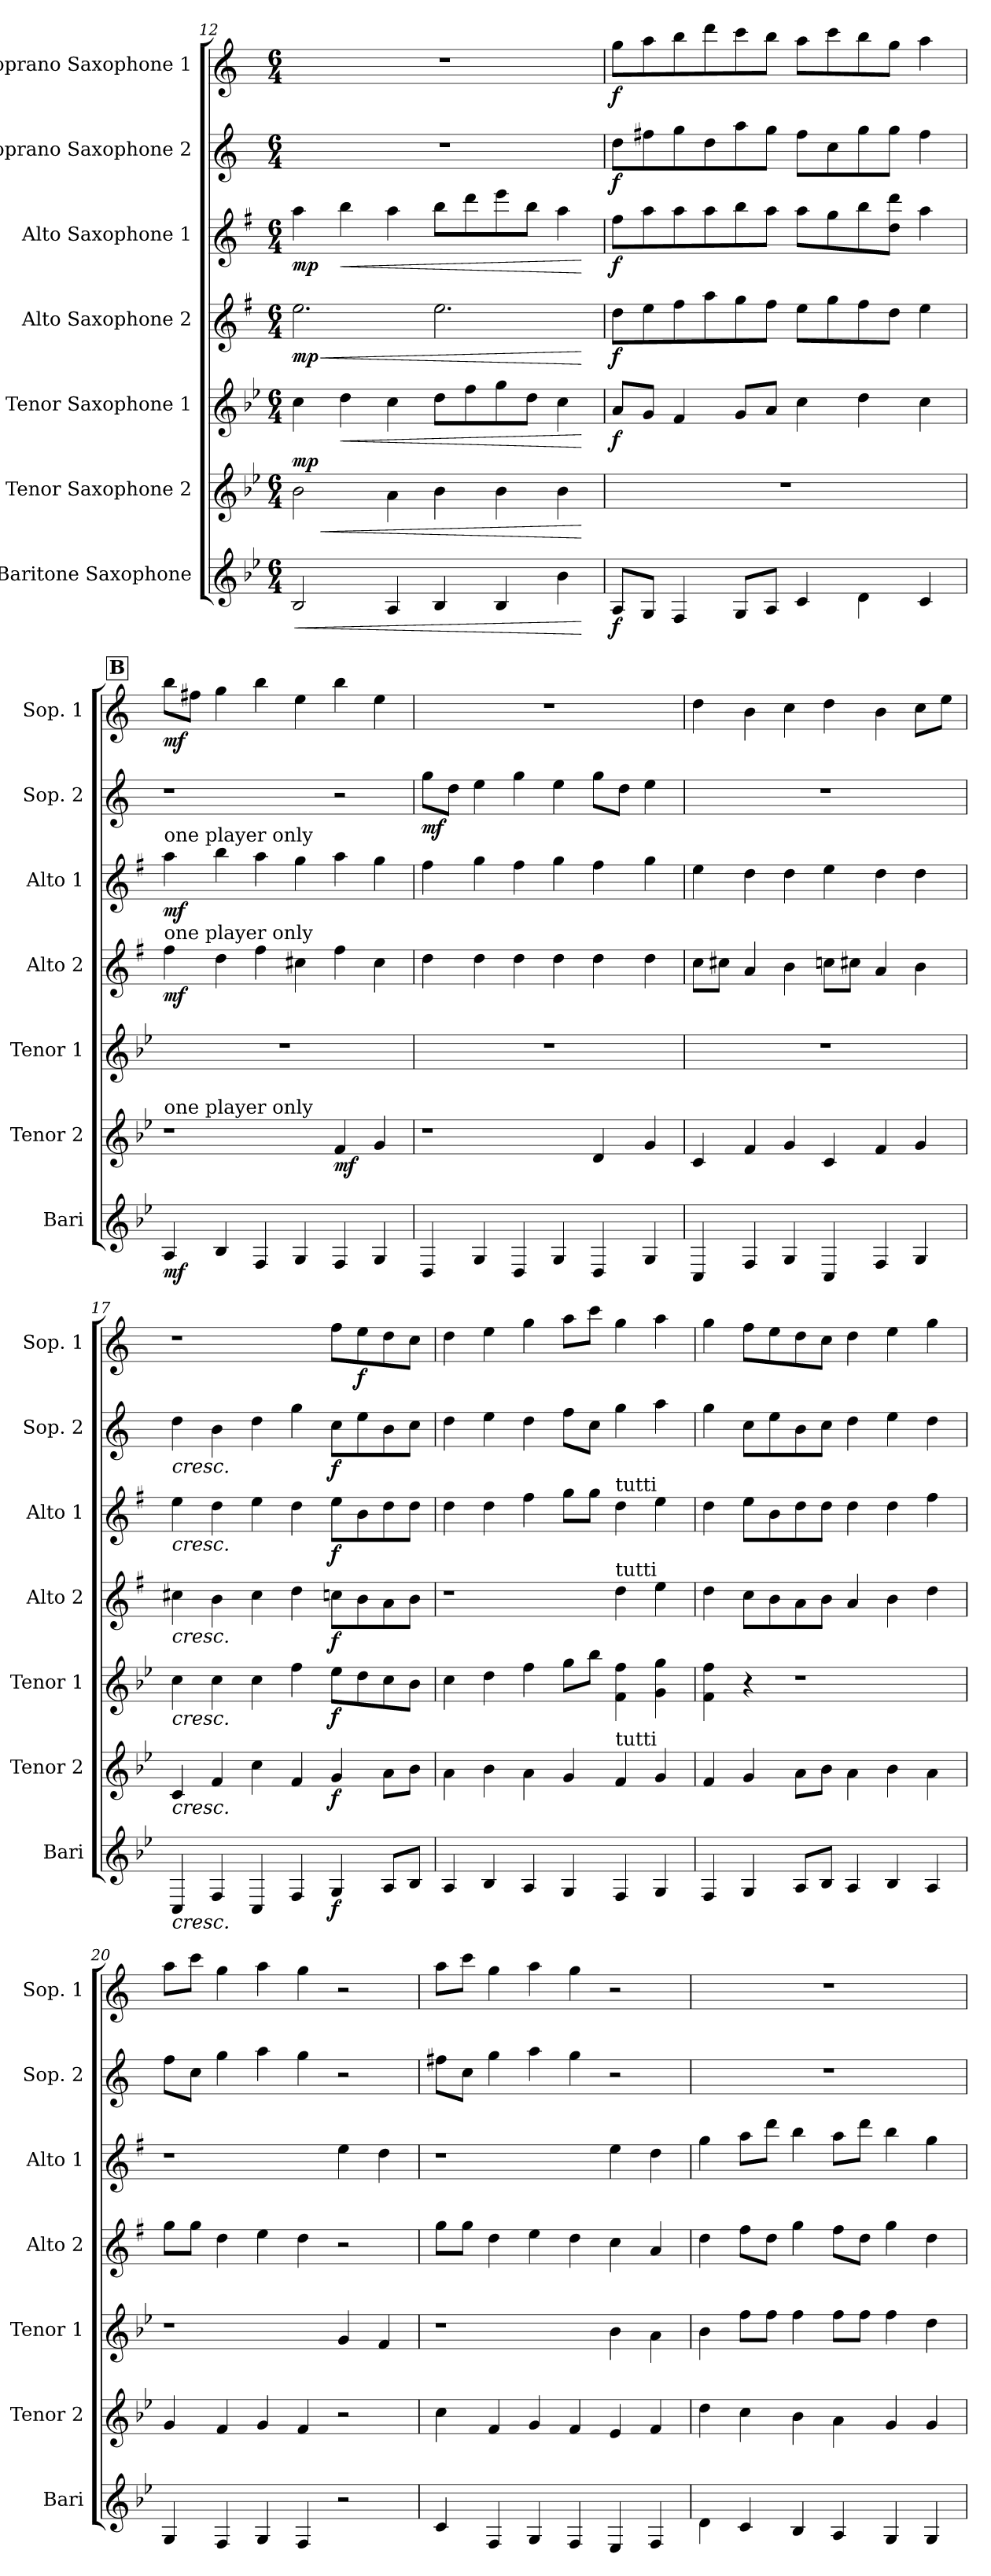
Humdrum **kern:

**kern	**dynam	**kern	**dynam	**kern	**dynam	**kern	**dynam	**kern	**dynam	**kern	**dynam	**kern	**dynam
*part7	*part7	*part6	*part6	*part5	*part5	*part4	*part4	*part3	*part3	*part2	*part2	*part1	*part1
*staff7	*staff7	*staff6	*staff6	*staff5	*staff5	*staff4	*staff4	*staff3	*staff3	*staff2	*staff2	*staff1	*staff1
*I"Baritone Saxophone	*	*I"Tenor Saxophone 2	*	*I"Tenor Saxophone 1	*	*I"Alto Saxophone 2	*	*I"Alto Saxophone 1	*	*I"Soprano Saxophone 2	*	*I"Soprano Saxophone 1	*
*I'Bari	*	*I'Tenor 2	*	*I'Tenor 1	*	*I'Alto 2	*	*I'Alto 1	*	*I'Sop. 2	*	*I'Sop. 1	*
!!LO:PB:g=z
*clefG2	*	*clefG2	*	*clefG2	*	*clefG2	*	*clefG2	*	*clefG2	*	*clefG2	*
*ITrd12c21	*	*ITrd8c14	*	*ITrd8c14	*	*ITrd5c9	*	*ITrd5c9	*	*ITrd1c2	*	*ITrd1c2	*
*k[b-e-]	*	*k[b-e-]	*	*k[b-e-]	*	*k[b-e-]	*	*k[b-e-]	*	*k[b-e-]	*	*k[b-e-]	*
*M6/4	*	*M6/4	*	*M6/4	*	*M6/4	*	*M6/4	*	*M6/4	*	*M6/4	*
=12	=12	=12	=12	=12	=12	=12	=12	=12	=12	=12	=12	=12	=12
!	!LO:HP:b	!	!LO:HP:b	!	!	!	!LO:HP:b	!	!	!	!	!	!
!	!LO:DY:n=1:b	!	!	!	!	!	!	!	!	!	!	!	!
!	!LO:DY:n=2:a	!	!LO:DY:n=1:a	!	!	!	!LO:DY:n=1:b	!	!LO:DY:b	!	!	!	!
2BB-/	< mp mp	2B-\	< mp	4c\	.	2.g\	< mp	4cc\	mp	1.r	.	1.r	.
!	!	!	!	!	!LO:HP:b	!	!	!	!LO:HP:b	!	!	!	!
.	.	.	.	4d\	<	.	.	4dd\	<	.	.	.	.
4AA/	.	4A\	.	4c\	.	.	.	4cc\	.	.	.	.	.
4BB-/	.	4B-\	.	8d\L	.	2.g\	.	8dd\L	.	.	.	.	.
.	.	.	.	8f\	.	.	.	8ff\	.	.	.	.	.
4BB-/	.	4B-\	.	8g\	.	.	.	8gg\	.	.	.	.	.
.	.	.	.	8d\J	.	.	.	8dd\J	.	.	.	.	.
4B-\	.	4B-\	.	4c\	.	.	.	4cc\	.	.	.	.	.
.	[	.	[	.	[	.	[	.	[	.	.	.	.
=13	=13	=13	=13	=13	=13	=13	=13	=13	=13	=13	=13	=13	=13
!	!LO:DY:b	!	!	!	!LO:DY:b	!	!LO:DY:b	!	!LO:DY:b	!	!LO:DY:b	!	!LO:DY:b
8AA/L	f	1.r	.	8A/L	f	8f\L	f	8a\L	f	8cc\L	f	8ff\L	f
8GG/J	.	.	.	8G/J	.	8g\	.	8cc\	.	8een\	.	8gg\	.
4FF/	.	.	.	4F/	.	8a\	.	8cc\	.	8ff\	.	8aa\	.
.	.	.	.	.	.	8cc\	.	8cc\	.	8cc\	.	8ccc\	.
8GG/L	.	.	.	8G/L	.	8b-\	.	8dd\	.	8gg\	.	8bb-\	.
8AA/J	.	.	.	8A/J	.	8a\J	.	8cc\J	.	8ff\J	.	8aa\J	.
4C/	.	.	.	4c\	.	8g\L	.	8cc\L	.	8ee\L	.	8gg\L	.
.	.	.	.	.	.	8b-\	.	8b-\	.	8b-\	.	8bb-\	.
4D\	.	.	.	4d\	.	8a\	.	8dd\	.	8ff\	.	8aa\	.
.	.	.	.	.	.	8f\J	.	8f\ 8ff\J	.	8ff\J	.	8ff\J	.
4C/	.	.	.	4c\	.	4g\	.	4cc\	.	4ee\	.	4gg\	.
!!LO:REH:place=s1:a:B:fs=14:t=B
=14	=14	=14	=14	=14	=14	=14	=14	=14	=14	=14	=14	=14	=14
!	!	!	!	!	!	!	!	!LO:TX:a:t=one player only	!	!	!	!	!
!	!	!	!	!	!	!LO:TX:a:t=one player only	!	!	!	!	!	!	!
!	!	!LO:TX:a:t=one player only	!	!	!	!	!	!	!	!	!	!	!
!	!LO:DY:b	!	!	!	!	!	!LO:DY:b	!	!LO:DY:b	!	!	!	!LO:DY:b
4AA/	mf	1r	.	1.r	.	4a\	mf	4cc\	mf	1r	.	8aa\L	mf
.	.	.	.	.	.	.	.	.	.	.	.	8een\J	.
4BB-/	.	.	.	.	.	4f\	.	4dd\	.	.	.	4ff\	.
4FF/	.	.	.	.	.	4a\	.	4cc\	.	.	.	4aa\	.
4GG/	.	.	.	.	.	4en\	.	4b-\	.	.	.	4dd\	.
!	!	!	!LO:DY:b	!	!	!	!	!	!	!	!	!	!
4FF/	.	4F/	mf	.	.	4a\	.	4cc\	.	2r	.	4aa\	.
4GG/	.	4G/	.	.	.	4e\	.	4b-\	.	.	.	4dd\	.
!!LO:PB:g=z
=15	=15	=15	=15	=15	=15	=15	=15	=15	=15	=15	=15	=15	=15
!	!	!	!	!	!	!	!	!	!	!	!LO:DY:b	!	!
4DD/	.	1r	.	1.r	.	4f\	.	4a\	.	8ff\L	mf	1.r	.
.	.	.	.	.	.	.	.	.	.	8cc\J	.	.	.
4GG/	.	.	.	.	.	4f\	.	4b-\	.	4dd\	.	.	.
4DD/	.	.	.	.	.	4f\	.	4a\	.	4ff\	.	.	.
4GG/	.	.	.	.	.	4f\	.	4b-\	.	4dd\	.	.	.
4DD/	.	4D/	.	.	.	4f\	.	4a\	.	8ff\L	.	.	.
.	.	.	.	.	.	.	.	.	.	8cc\J	.	.	.
4GG/	.	4G/	.	.	.	4f\	.	4b-\	.	4dd\	.	.	.
=16	=16	=16	=16	=16	=16	=16	=16	=16	=16	=16	=16	=16	=16
4CC/	.	4C/	.	1.r	.	8e-\L	.	4g\	.	1.r	.	4cc\	.
.	.	.	.	.	.	8en\J	.	.	.	.	.	.	.
4FF/	.	4F/	.	.	.	4c/	.	4f\	.	.	.	4a\	.
4GG/	.	4G/	.	.	.	4d\	.	4f\	.	.	.	4b-\	.
4CC/	.	4C/	.	.	.	8e-X\L	.	4g\	.	.	.	4cc\	.
.	.	.	.	.	.	8en\J	.	.	.	.	.	.	.
4FF/	.	4F/	.	.	.	4c/	.	4f\	.	.	.	4a\	.
4GG/	.	4G/	.	.	.	4d\	.	4f\	.	.	.	8b-\L	.
.	.	.	.	.	.	.	.	.	.	.	.	8dd\J	.
=17	=17	=17	=17	=17	=17	=17	=17	=17	=17	=17	=17	=17	=17
!	!LO:HP:b	!	!LO:HP:b	!	!LO:HP:b	!	!LO:HP:b	!	!LO:HP:b	!	!LO:HP:b	!	!
4CC/	<	4C/	<	4c\	<	4en\	<	4g\	<	4cc\	<	1r	.
4FF/	.	4F/	.	4c\	.	4d\	.	4f\	.	4a\	.	.	.
4CC/	.	4c\	.	4c\	.	4e\	.	4g\	.	4cc\	.	.	.
4FF/	.	4F/	.	4f\	.	4f\	.	4f\	.	4ff\	.	.	.
!	!LO:DY:b	!	!LO:DY:b	!	!LO:DY:b	!	!LO:DY:b	!	!LO:DY:b	!	!LO:DY:b	!	!
4GG/	f	4G/	f	8e-\L	f	8e-X\L	f	8g\L	f	8b-\L	f	8ee-\L	.
!	!	!	!	!	!	!	!	!	!	!	!	!	!LO:DY:b
.	.	.	.	8d\	.	8d\	.	8d\	.	8dd\	.	8dd\	f
8AA/L	.	8A\L	.	8c\	.	8c\	.	8f\	.	8a\	.	8cc\	.
8BB-/J	.	8B-\J	.	8B-\J	.	8d\J	.	8f\J	.	8b-\J	.	8b-\J	.
.	[	.	[	.	[	.	[	.	[	.	[	.	.
=18	=18	=18	=18	=18	=18	=18	=18	=18	=18	=18	=18	=18	=18
4AA/	.	4A\	.	4c\	.	1r	.	4f\	.	4cc\	.	4cc\	.
4BB-/	.	4B-\	.	4d\	.	.	.	4f\	.	4dd\	.	4dd\	.
4AA/	.	4A\	.	4f\	.	.	.	4a\	.	4cc\	.	4ff\	.
4GG/	.	4G/	.	8g\L	.	.	.	8b-\L	.	8ee-\L	.	8gg\L	.
.	.	.	.	8b-\J	.	.	.	8b-\J	.	8b-\J	.	8bb-\J	.
!	!	!	!	!	!	!	!	!LO:TX:a:t=tutti	!	!	!	!	!
!	!	!	!	!	!	!LO:TX:a:t=tutti	!	!	!	!	!	!	!
!	!	!LO:TX:a:t=tutti	!	!	!	!	!	!	!	!	!	!	!
4FF/	.	4F/	.	4F\ 4f\	.	4f\	.	4f\	.	4ff\	.	4ff\	.
4GG/	.	4G/	.	4G\ 4g\	.	4g\	.	4g\	.	4gg\	.	4gg\	.
!!LO:PB:g=z
=19	=19	=19	=19	=19	=19	=19	=19	=19	=19	=19	=19	=19	=19
4FF/	.	4F/	.	4F\ 4f\	.	4f\	.	4f\	.	4ff\	.	4ff\	.
4GG/	.	4G/	.	4r	.	8e-\L	.	8g\L	.	8b-\L	.	8ee-\L	.
.	.	.	.	.	.	8d\	.	8d\	.	8dd\	.	8dd\	.
8AA/L	.	8A\L	.	1r	.	8c\	.	8f\	.	8a\	.	8cc\	.
8BB-/J	.	8B-\J	.	.	.	8d\J	.	8f\J	.	8b-\J	.	8b-\J	.
4AA/	.	4A\	.	.	.	4c/	.	4f\	.	4cc\	.	4cc\	.
4BB-/	.	4B-\	.	.	.	4d\	.	4f\	.	4dd\	.	4dd\	.
4AA/	.	4A\	.	.	.	4f\	.	4a\	.	4cc\	.	4ff\	.
=20	=20	=20	=20	=20	=20	=20	=20	=20	=20	=20	=20	=20	=20
4GG/	.	4G/	.	1r	.	8b-\L	.	1r	.	8ee-\L	.	8gg\L	.
.	.	.	.	.	.	8b-\J	.	.	.	8b-\J	.	8bb-\J	.
4FF/	.	4F/	.	.	.	4f\	.	.	.	4ff\	.	4ff\	.
4GG/	.	4G/	.	.	.	4g\	.	.	.	4gg\	.	4gg\	.
4FF/	.	4F/	.	.	.	4f\	.	.	.	4ff\	.	4ff\	.
2r	.	2r	.	4G/	.	2r	.	4g\	.	2r	.	2r	.
.	.	.	.	4F/	.	.	.	4f\	.	.	.	.	.
=21	=21	=21	=21	=21	=21	=21	=21	=21	=21	=21	=21	=21	=21
4C/	.	4c\	.	1r	.	8b-\L	.	1r	.	8een\L	.	8gg\L	.
.	.	.	.	.	.	8b-\J	.	.	.	8b-\J	.	8bb-\J	.
4FF/	.	4F/	.	.	.	4f\	.	.	.	4ff\	.	4ff\	.
4GG/	.	4G/	.	.	.	4g\	.	.	.	4gg\	.	4gg\	.
4FF/	.	4F/	.	.	.	4f\	.	.	.	4ff\	.	4ff\	.
4EE-/	.	4E-/	.	4B-\	.	4e-\	.	4g\	.	2r	.	2r	.
4FF/	.	4F/	.	4A\	.	4c/	.	4f\	.	.	.	.	.
=22	=22	=22	=22	=22	=22	=22	=22	=22	=22	=22	=22	=22	=22
4D\	.	4d\	.	4B-\	.	4f\	.	4b-\	.	1.r	.	1.r	.
4C/	.	4c\	.	8f\L	.	8a\L	.	8cc\L	.	.	.	.	.
.	.	.	.	8f\J	.	8f\J	.	8ff\J	.	.	.	.	.
4BB-/	.	4B-\	.	4f\	.	4b-\	.	4dd\	.	.	.	.	.
4AA/	.	4A\	.	8f\L	.	8a\L	.	8cc\L	.	.	.	.	.
.	.	.	.	8f\J	.	8f\J	.	8ff\J	.	.	.	.	.
4GG/	.	4G/	.	4f\	.	4b-\	.	4dd\	.	.	.	.	.
4GG/	.	4G/	.	4d\	.	4f\	.	4b-\	.	.	.	.	.
=	=	=	=	=	=	=	=	=	=	=	=	=	=
*-	*-	*-	*-	*-	*-	*-	*-	*-	*-	*-	*-	*-	*-
